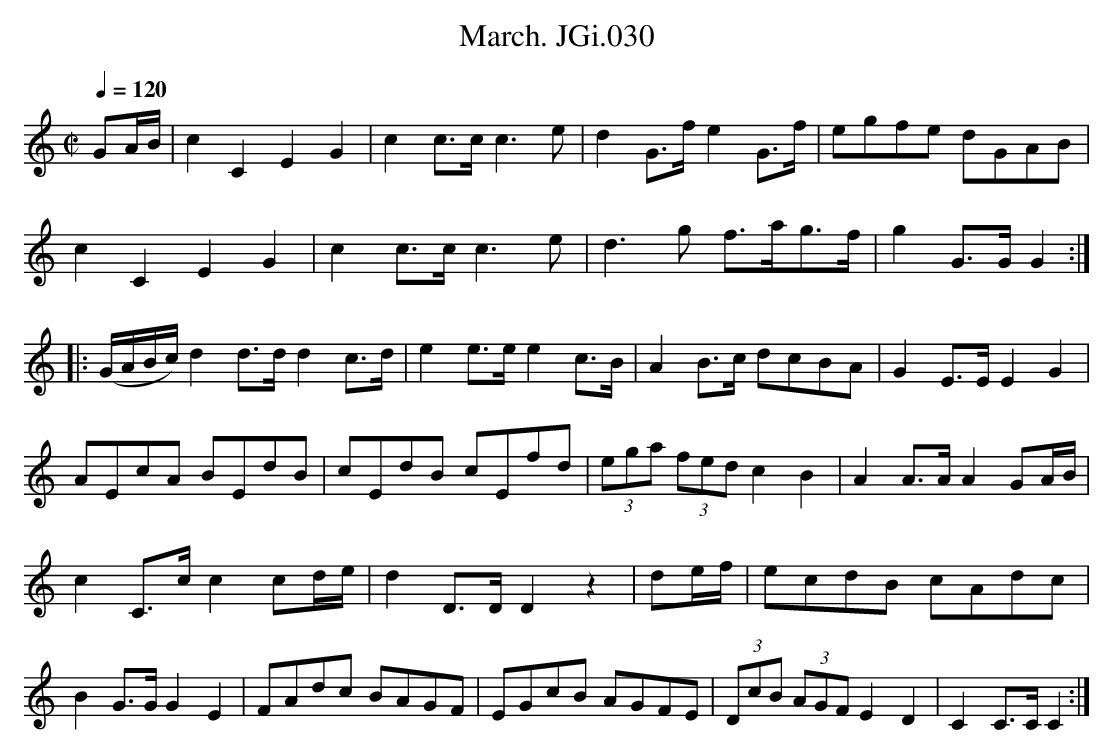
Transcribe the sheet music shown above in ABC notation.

X:1
T:March. JGi.030
M:C|
L:1/8
Q:1/4=120
K:C
GA/2B/2|c2C2E2G2|c2c>cc3e|d2G>fe2G>f|egfe dGAB|
c2C2E2G2|c2c>cc3e|d3g f>ag>f|g2G>GG2:|
|:(G/A/B/c/)d2d>dd2c>d|e2e>ee2c>B|A2B>c dcBA|G2E>EE2G2|
AEcA BEdB|cEdB cEfd|(3ega (3fed c2B2|A2A>AA2GA/2B/2|
c2C>cc2cd/2e/2|d2D>DD2z2|de/2f/2|ecdB cAdc|
B2G>GG2E2|FAdc BAGF|EGcB AGFE|(3DcB (3AGF E2D2|C2C>CC2:|
